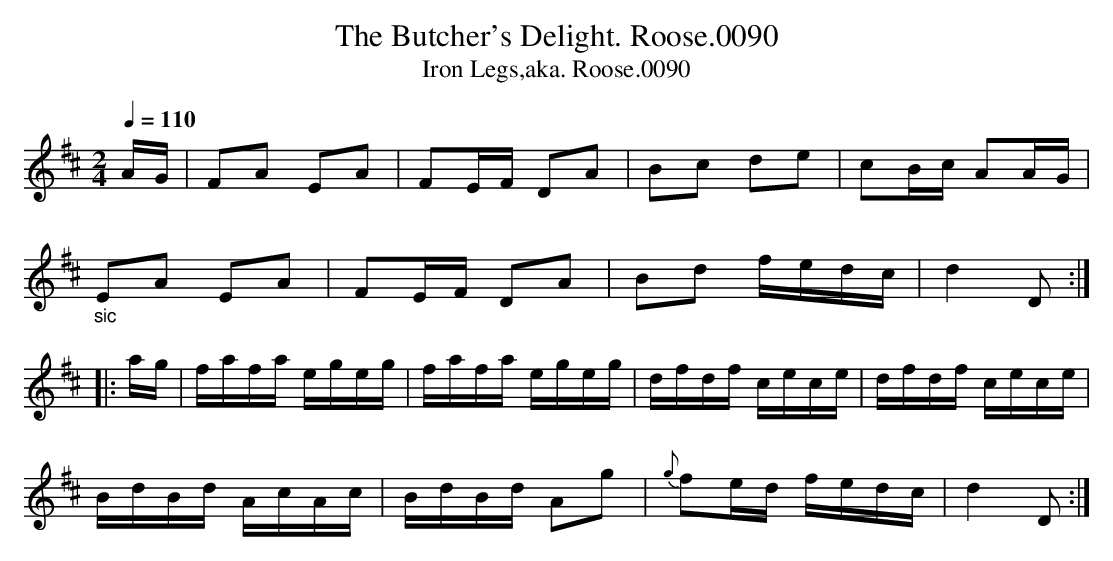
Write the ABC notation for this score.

X:1
T:Butcher's Delight. Roose.0090, The
T:Iron Legs,aka. Roose.0090
Q:1/4=110
M:2/4
L:1/8
K:D
A/G/|FA EA|FE/F/ DA|Bc de|cB/c/ AA/G/|
"_sic"EA EA|FE/F/ DA|Bd f/e/d/c/|d2 D:|
|:a/g/|f/a/f/a/ e/g/e/g/|f/a/f/a/ e/g/e/g/|d/f/d/f/ c/e/c/e/|d/f/d/f/ c/e/c/e/|
B/d/B/d/ A/c/A/c/|B/d/B/d/ Ag|{g}fe/d/ f/e/d/c/|d2 D:|
